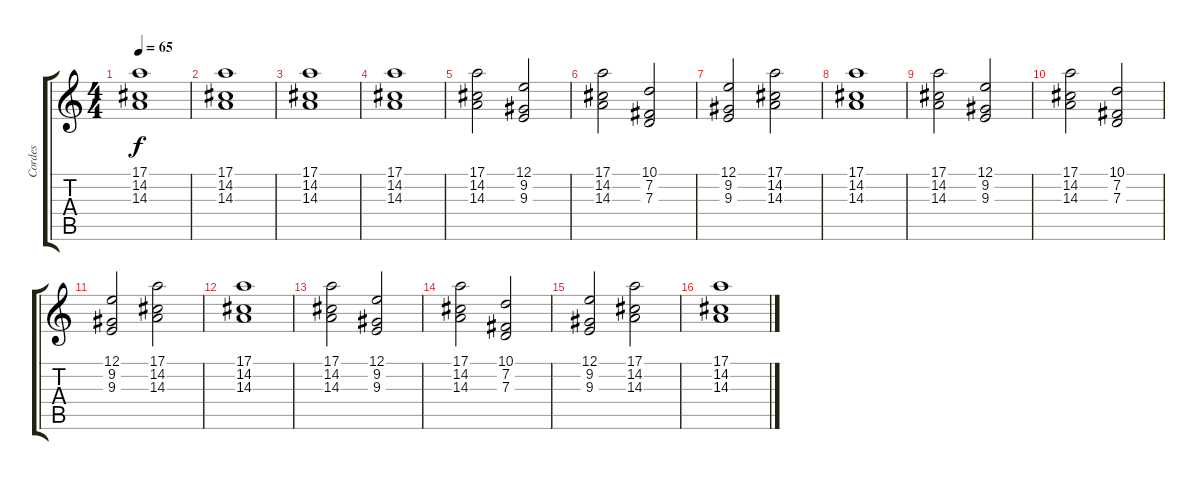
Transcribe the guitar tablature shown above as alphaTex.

\track ("Cordes" "Cordes") {instrument violin}
\staff {score tabs}
\tuning (E4 B3 G3 D3 A2 E2) {hide}
\ts (4 4)
\tempo 65
\clef g2
\ks c
(17.1 14.2 14.3).1{dy f instrument violin} |
(17.1 14.2 14.3).1 |
(17.1 14.2 14.3).1 |
(17.1 14.2 14.3).1 |
(17.1 14.2 14.3).2 (12.1 9.2 9.3).2 |
(17.1 14.2 14.3).2 (10.1 7.2 7.3).2 |
(12.1 9.2 9.3).2 (17.1 14.2 14.3).2 |
(17.1 14.2 14.3).1 |
(17.1 14.2 14.3).2 (12.1 9.2 9.3).2 |
(17.1 14.2 14.3).2 (10.1 7.2 7.3).2 |
(12.1 9.2 9.3).2 (17.1 14.2 14.3).2 |
(17.1 14.2 14.3).1 |
(17.1 14.2 14.3).2 (12.1 9.2 9.3).2 |
(17.1 14.2 14.3).2 (10.1 7.2 7.3).2 |
(12.1 9.2 9.3).2 (17.1 14.2 14.3).2 |
(17.1 14.2 14.3).1
